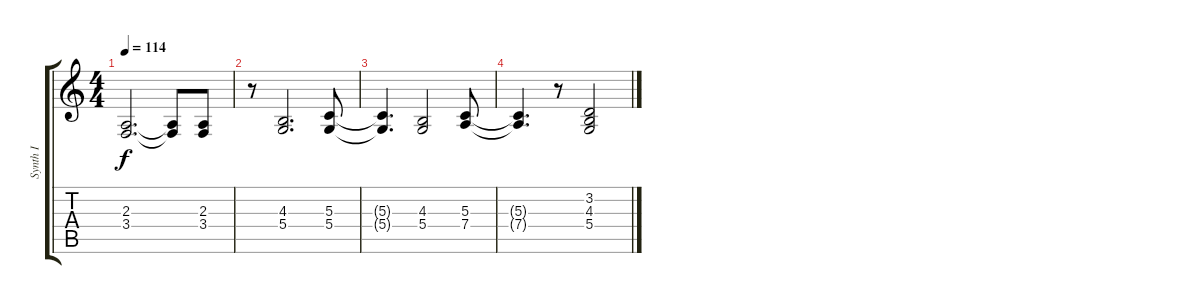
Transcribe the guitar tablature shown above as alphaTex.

\track ("Synth I" "Synth I") {instrument stringensemble1}
\staff {score tabs}
\tuning (E4 B3 G3 D3 A2 E2) {hide}
\ts (4 4)
\tempo 114
\clef g2
\ks c
(2.3 3.4).2{d dy f} (2.3{t} 3.4{t}).8 (2.3 3.4).8 |
r.8 (4.3 5.4).2{d} (5.3 5.4).8 |
(5.3{t} 5.4{t}).4{d} (4.3 5.4).2 (5.3 7.4).8 |
(5.3{t} 7.4{t}).4{d} r.8 (3.2 4.3 5.4).2
